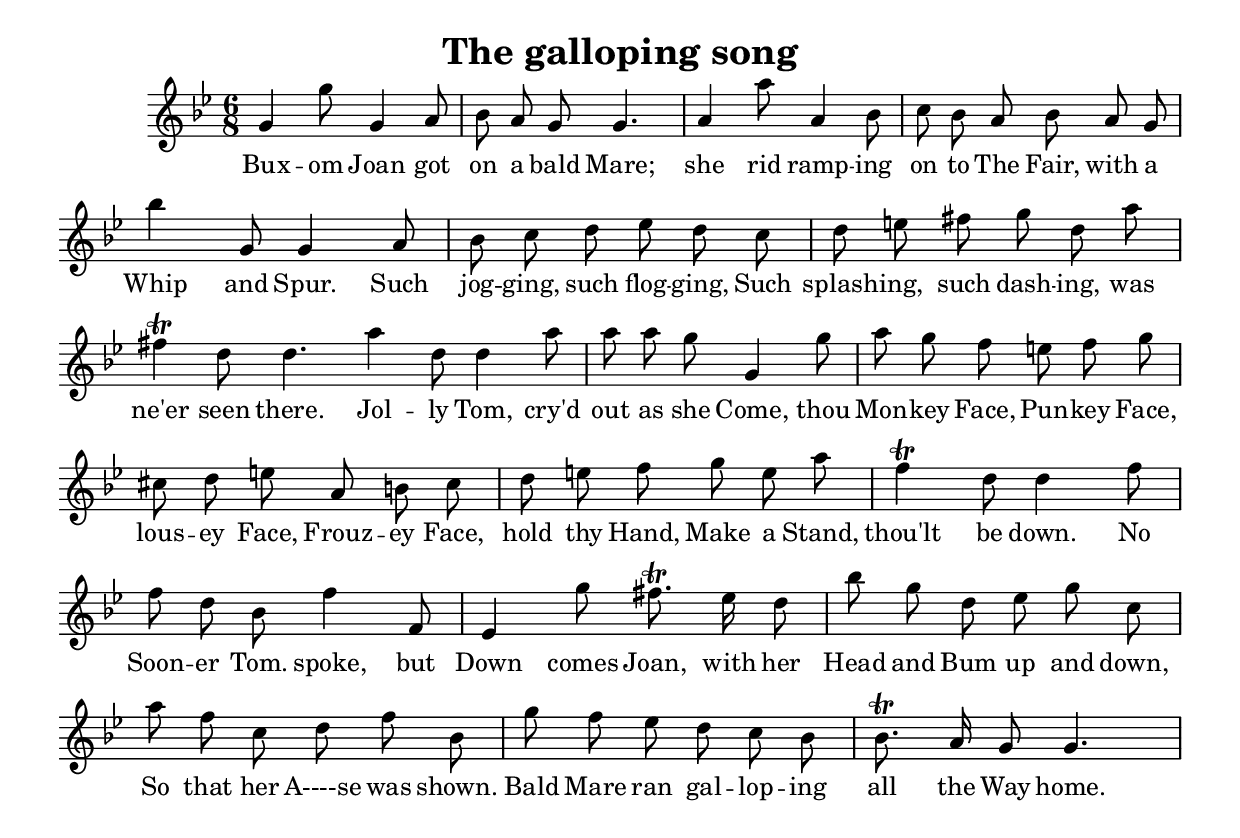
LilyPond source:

\version "2.8.6"
\include "english.ly"

\header { title = "The galloping song" }


melody = \relative c''

{
   \clef treble
   \key bf \major
   \time 6/8
 %  \set Staff.midiInstrument = "harpsichord" 
   \autoBeamOff

   g4 g'8 g,4 a8 | bf8 a g g4. |
    a4 a'8 a,4 bf8 | c bf a bf a g |
    bf'4 g,8 g4 a8 | bf8 c d ef d c |
    d8 e fs g d a' | fs4\trill d8 d4. \bar ":|"
    a'4 d,8 d4 a'8 | a8 a g g,4 g'8 |
    a8 g f e f g | cs,8 d e a, b cs |
    d8 e f g e a | f4\trill d8 d4 f8 | % change first ef to natural
    f8 d bf f'4 f,8 | ef4 g'8 fs8.\trill ef16 d8 |
    bf'8 g d ef g c, | a'8 f c d f bf, |
    g'8 f ef d c bf | bf8.\trill a16 g8 g4. ||
    
}

  \addlyrics {
  Bux -- om Joan got on a bald Mare;
  she rid ramp -- ing on to The Fair,
    with a Whip and Spur.
  Such jog -- ging, such flog -- ging,
  Such splash -- ing, such dash -- ing,
    was ne'er seen there.
  Jol -- ly Tom, cry'd out as she Come,
    thou Mon -- key Face,
                    Pun -- key Face,
    lous -- ey Face, Frouz -- ey Face,
    hold thy Hand,
    Make a Stand,
    thou'lt be down.
  No Soon -- er Tom. spoke,
  but Down comes Joan,
    with her Head and Bum up and down,
  So that her A----se was shown.
  Bald Mare ran gal -- lop -- ing all the Way home.
  }

\score {
\new Staff \melody 
  \layout {
  \context {
    \Score
    \remove Bar_number_engraver
} }
\midi { \tempo 4 = 60 }
}

